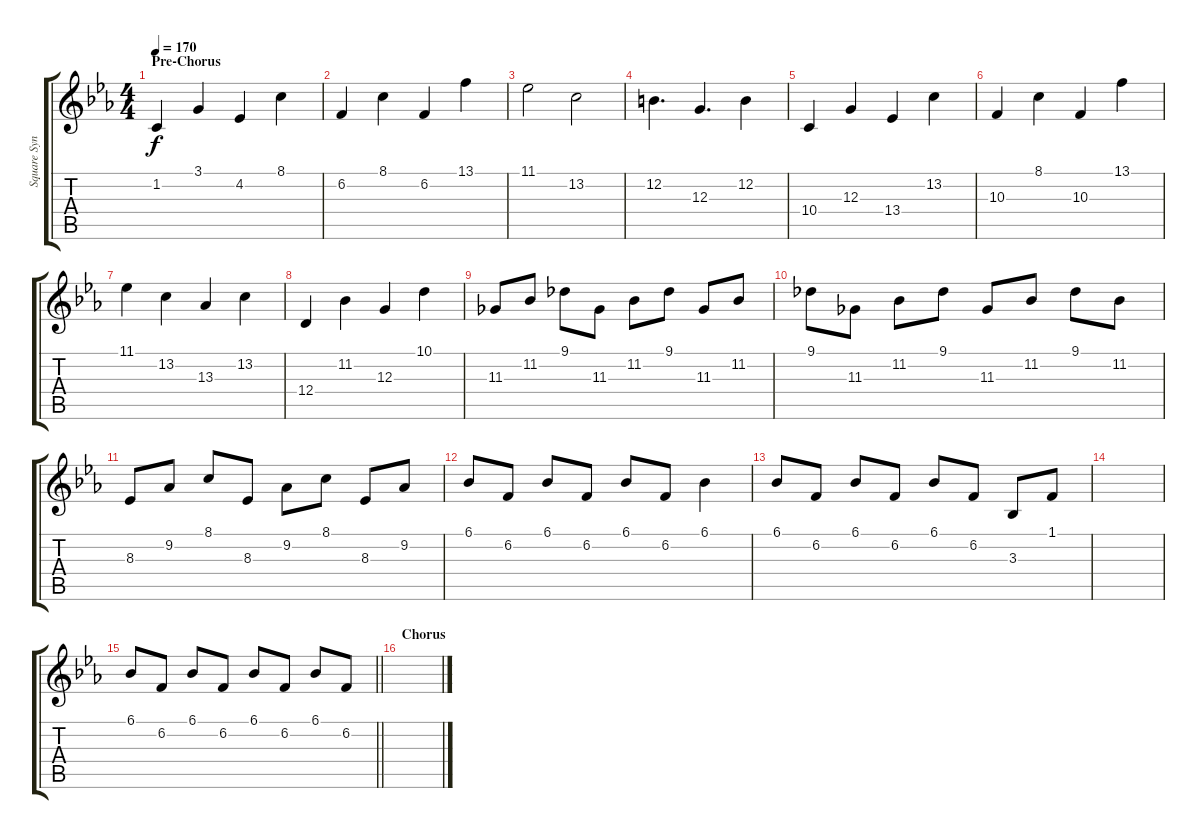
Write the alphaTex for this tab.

\track ("Square Synth" "Square Syn") {instrument lead1square}
\staff {score tabs}
\tuning (E4 B3 G3 D3 A2 E2) {hide}
\ts (4 4)
\section ("" "Pre-Chorus")
\tempo 170
\clef g2
\ks eb
1.2.4{dy f} 3.1.4 4.2.4 8.1.4 |
6.2.4 8.1.4 6.2.4 13.1.4 |
11.1.2 13.2.2 |
12.2.4{d} 12.3.4{d} 12.2.4 |
10.4.4 12.3.4 13.4.4 13.2.4 |
10.3.4 8.1.4 10.3.4 13.1.4 |
11.1.4 13.2.4 13.3.4 13.2.4 |
12.4.4 11.2.4 12.3.4 10.1.4 |
11.3.8 11.2.8 9.1.8 11.3.8 11.2.8 9.1.8 11.3.8 11.2.8 |
9.1.8 11.3.8 11.2.8 9.1.8 11.3.8 11.2.8 9.1.8 11.2.8 |
8.3.8 9.2.8 8.1.8 8.3.8 9.2.8 8.1.8 8.3.8 9.2.8 |
6.1.8 6.2.8 6.1.8 6.2.8 6.1.8 6.2.8 6.1.4 |
6.1.8 6.2.8 6.1.8 6.2.8 6.1.8 6.2.8 3.3.8 1.1.8 |
|
\barLineRight lightlight
6.1.8 6.2.8 6.1.8 6.2.8 6.1.8 6.2.8 6.1.8 6.2.8 |
\section ("" "Chorus")
